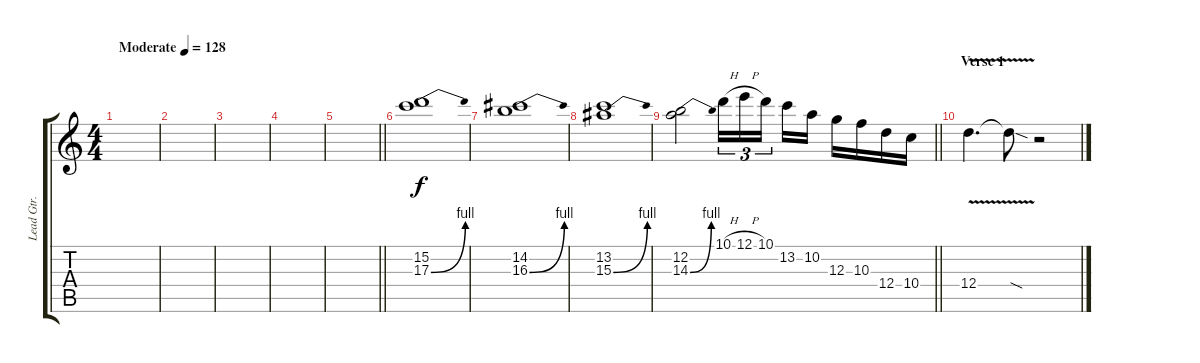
\track ("Lead Gtr." "Lead Gtr.") {instrument distortionguitar}
\staff {score tabs}
\tuning (E4 B3 G3 D3 A2 D2) {hide}
\ts (4 4)
\tempo (128 "Moderate")
\clef g2
\ks c
|
|
|
|
\barLineRight lightlight
|
\section ("" "")
(15.2 17.3{be (bend 0 0 60 4)}).1 |
(14.2 16.3{be (bend 0 0 60 4)}).1 |
(13.2 15.3{be (bend 0 0 60 4)}).1 |
\barLineRight lightlight
(12.2 14.3{be (bend 0 0 60 4)}).2 10.1{h}.16{tu (3 2)} 12.1{h}.16{tu (3 2)} 10.1.16{tu (3 2) beam splitsecondary} 13.2.16 10.2.16 12.3.16 10.3.16 12.4.16 10.4.16 |
\section ("" "Verse 1")
12.4{v}.4{d} 12.4{sod t}.8 r.2
